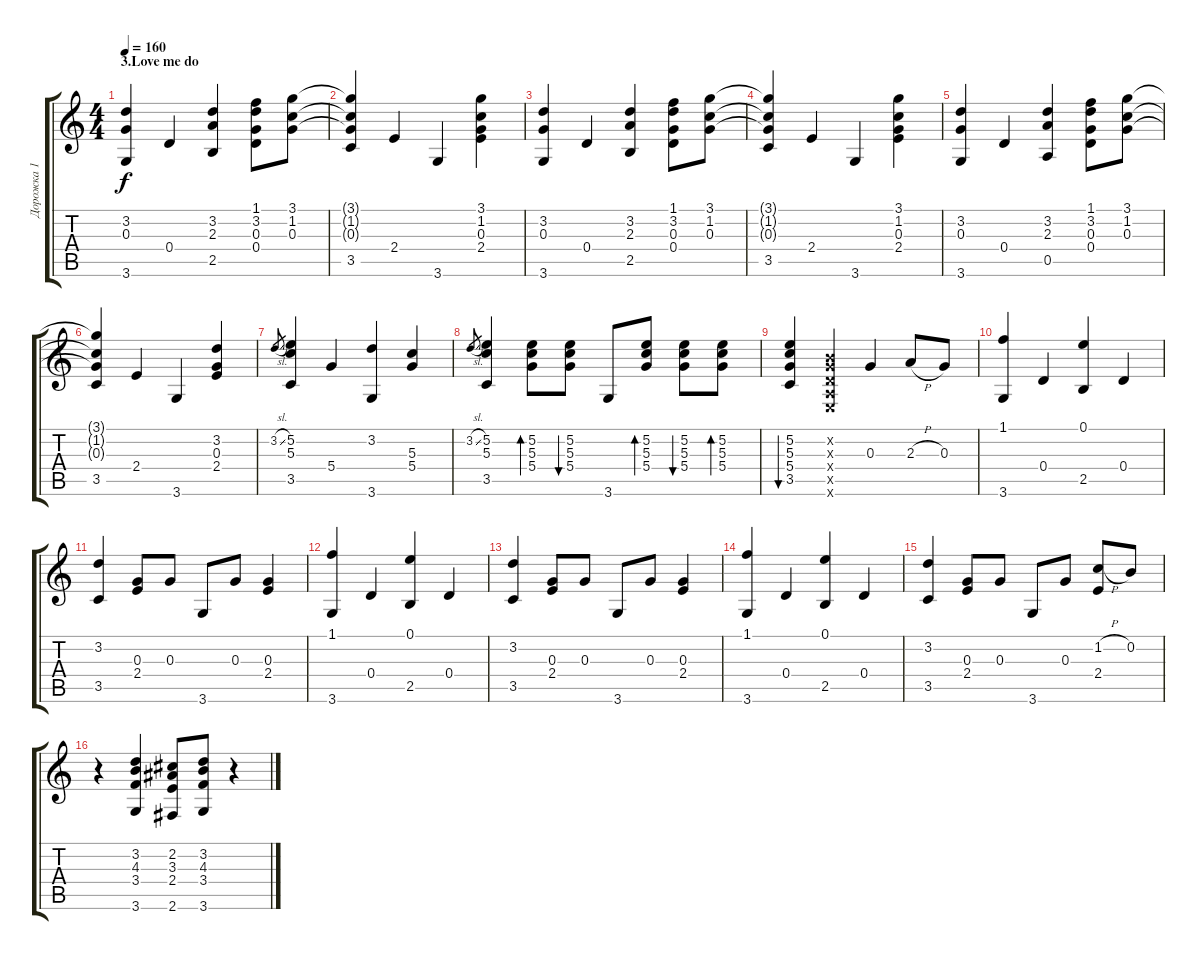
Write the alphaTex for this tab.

\track ("Дорожка 1" "Дорожка 1") {instrument acousticguitarsteel}
\staff {score tabs}
\tuning (E4 B3 G3 D3 A2 E2) {hide}
\ts (4 4)
\section ("" "3.Love me do")
\tempo 160
\clef g2
\ks c
(3.2 0.3 3.6).4{dy f} 0.4.4 (3.2 2.3 2.5).4 (1.1 3.2 0.3 0.4).8 (3.1 1.2 0.3).8 |
(3.1{t} 1.2{t} 0.3{t} 3.5).4 2.4.4 3.6.4 (3.1 1.2 0.3 2.4).4 |
(3.2 0.3 3.6).4 0.4.4 (3.2 2.3 2.5).4 (1.1 3.2 0.3 0.4).8 (3.1 1.2 0.3).8 |
(3.1{t} 1.2{t} 0.3{t} 3.5).4 2.4.4 3.6.4 (3.1 1.2 0.3 2.4).4 |
(3.2 0.3 3.6).4 0.4.4 (3.2 2.3 0.5).4 (1.1 3.2 0.3 0.4).8 (3.1 1.2 0.3).8 |
(3.1{t} 1.2{t} 0.3{t} 3.5).4 2.4.4 3.6.4 (3.2 0.3 2.4).4 |
3.2{sl}.8{gr} (5.2 5.3 3.5).4 5.4.4 (3.2 3.6).4 (5.3 5.4).4 |
3.2{sl}.8{gr} (5.2 5.3 3.5).4 (5.2 5.3 5.4).8{bd 60} (5.2 5.3 5.4).8{bu 60} 3.6.8 (5.2 5.3 5.4).8{bd 60} (5.2 5.3 5.4).8{bu 60} (5.2 5.3 5.4).8{bd 60} |
(5.2 5.3 5.4 3.5).4{bu 60} (0.2{x} 0.3{x} 0.4{x} 0.5{x} 0.6{x}).4 0.3.4 2.3{h}.8 0.3.8 |
(1.1 3.6).4 0.4.4 (0.1 2.5).4 0.4.4 |
(3.2 3.5).4 (0.3 2.4).8 0.3.8 3.6.8 0.3.8 (0.3 2.4).4 |
(1.1 3.6).4 0.4.4 (0.1 2.5).4 0.4.4 |
(3.2 3.5).4 (0.3 2.4).8 0.3.8 3.6.8 0.3.8 (0.3 2.4).4 |
(1.1 3.6).4 0.4.4 (0.1 2.5).4 0.4.4 |
(3.2 3.5).4 (0.3 2.4).8 0.3.8 3.6.8 0.3.8 (1.2{h} 2.4).8 0.2.8 |
r.4 (3.2 4.3 3.4 3.6).4 (2.2 3.3 2.4 2.6).8 (3.2 4.3 3.4 3.6).8 r.4
